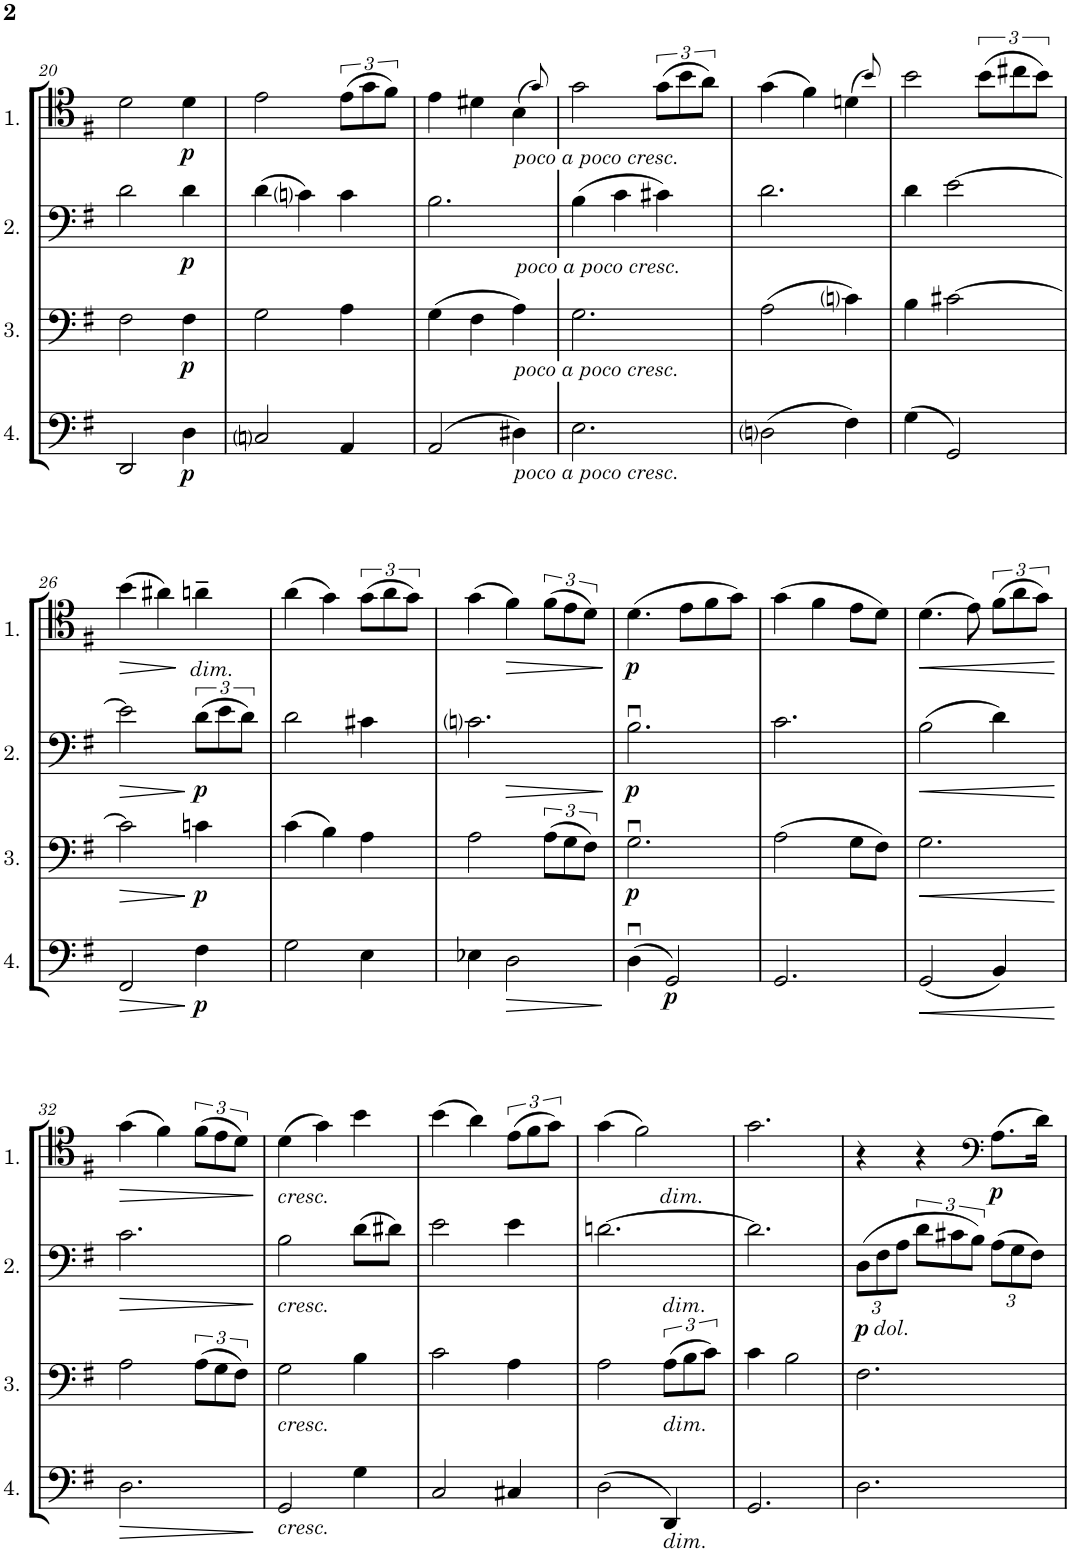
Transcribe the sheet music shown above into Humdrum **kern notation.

**kern	**dynam	**kern	**dynam	**kern	**dynam	**kern	**dynam
*part4	*part4	*part3	*part3	*part2	*part2	*part1	*part1
*staff4	*staff4	*staff3	*staff3	*staff2	*staff2	*staff1	*staff1
*I"Cello 4	*	*I"Cello 3	*	*I"Cello 2	*	*I"Cello 1	*
!!LO:PB:g=z
*clefF4	*	*clefF4	*	*clefF4	*	*clefC4	*
*k[f#]	*	*k[f#]	*	*k[f#]	*	*k[f#]	*
*M3/4	*	*M3/4	*	*M3/4	*	*M3/4	*
=20	=20	=20	=20	=20	=20	=20	=20
2DD/	.	2F#\	.	2d\	.	2d\	.
!	!LO:DY:b	!	!LO:DY:b	!	!LO:DY:b	!	!LO:DY:b
4D\	p	4F#\	p	4d\	p	4d\	p
=21	=21	=21	=21	=21	=21	=21	=21
2Cni/	.	2G\	.	(4d\	.	2e\	.
.	.	.	.	4cni\)	.	.	.
4AA/	.	4A\	.	4c\	.	(12e\L	.
.	.	.	.	.	.	12g\	.
.	.	.	.	.	.	12f#\J)	.
=22	=22	=22	=22	=22	=22	=22	=22
!	!	!	!	!LO:TX:b:i:t=poco a poco cresc.	!	!	!
(2AA/	.	(4G\	.	2.B\	.	4e\	.
.	.	4F#\	.	.	.	4d#X\	.
!	!	!	!	!	!	!LO:TX:b:i:t=poco a poco cresc.	!
!	!	!LO:TX:b:i:t=poco a poco cresc.	!	!	!	!	!
!LO:TX:b:i:t=poco a poco cresc.	!	!	!	!	!	!	!
4D#X\)	.	4A\)	.	.	.	(4B\	.
.	.	.	.	.	.	8qg/)	.
=23	=23	=23	=23	=23	=23	=23	=23
2.E\	.	2.G\	.	(4B\	.	2g\	.
.	.	.	.	4c\	.	.	.
.	.	.	.	4c#X\)	.	(12g\L	.
.	.	.	.	.	.	12b\	.
.	.	.	.	.	.	12a\J)	.
=24	=24	=24	=24	=24	=24	=24	=24
(2Dni\	.	(2A\	.	2.d\	.	(4g\	.
.	.	.	.	.	.	4f#\)	.
4F#\)	.	4cni\)	.	.	.	(4dn\	.
.	.	.	.	.	.	8qb/)	.
=25	=25	=25	=25	=25	=25	=25	=25
(4G\	.	4B\	.	4d\	.	2b\	.
2GG/)	.	[2c#X\	.	[2e\	.	.	.
.	.	.	.	.	.	(12b\L	.
.	.	.	.	.	.	12cc#X\	.
.	.	.	.	.	.	12b\J)	.
!!LO:LB:g=z
=26	=26	=26	=26	=26	=26	=26	=26
!	!LO:HP:b	!	!LO:HP:b	!	!LO:HP:b	!	!LO:HP:b
2FF#/	>	2c#\]	>	2e\]	>	(4b\	>
.	.	.	.	.	.	4a#X\)	.
!	!	!	!	!	!	!LO:TX:b:i:t=dim.	!
!	!LO:DY:b	!	!LO:DY:b	!	!LO:DY:n=1:b	!	!
4F#\	p	4cn\	p	(12d\L	] p	4an~\	]
.	.	.	.	12e\	.	.	.
.	.	.	.	12d\J)	.	.	.
=27	=27	=27	=27	=27	=27	=27	=27
2G\	.	(4c\	.	2d\	.	(4a\	.
.	.	4B\)	.	.	.	4g\)	.
4E\	.	4A\	.	4c#X\	.	(12g\L	.
.	.	.	.	.	.	12a\	.
.	.	.	.	.	.	12g\J)	.
=28	=28	=28	=28	=28	=28	=28	=28
4E-X\	.	2A\	.	2.cni\	.	(4g\	.
!	!LO:HP:b	!	!	!	!	!	!LO:HP:b
2D\	>	.	.	.	.	4f#\)	>
.	.	(12A\L	.	.	.	(12f#\L	.
.	.	12G\	.	.	.	12e\	.
.	.	12F#\J)	.	.	.	12d\J)	.
.	]	.	.	.	.	.	]
=29	=29	=29	=29	=29	=29	=29	=29
!	!	!	!LO:DY:b	!	!LO:HP:b	!	!
!	!	!	!	!	!LO:DY:n=1:b	!	!LO:DY:b
(4Du\	.	2.Gu\	p	2.Bu\	> p	(4.d\	p
!	!LO:DY:b	!	!	!	!	!	!
2GG/)	p	.	.	.	.	.	.
.	.	.	.	.	.	8e\L	.
.	.	.	.	.	.	8f#\	.
.	.	.	.	.	.	8g\J)	.
=30	=30	=30	=30	=30	=30	=30	=30
2.GG/	.	(2A\	.	2.c\	.	(4g\	.
.	.	.	.	.	.	4f#\	.
.	.	8G\L	.	.	.	8e\L	.
.	.	8F#\J)	.	.	.	8d\J)	.
=31	=31	=31	=31	=31	=31	=31	=31
!	!LO:HP:b	!	!	!	!LO:HP:b	!	!LO:HP:b
(2GG/	<	2.G\	.	(2B\	<	(4.d\	<
.	.	.	.	.	.	8e\)	.
4BB/)	.	.	.	4d\)	.	(12f#\L	.
.	.	.	.	.	.	12a\	.
.	.	.	.	.	.	12g\J)	.
.	]	.	]	.	]	.	[
!!LO:LB:g=z
=32	=32	=32	=32	=32	=32	=32	=32
!	!	!	!	!	!	!	!LO:HP:b
2.D\	.	2A\	.	2.c\	.	(4g\	>
.	.	.	.	.	.	4f#\)	.
.	.	(12A\L	.	.	.	(12f#\L	.
.	.	12G\	.	.	.	12e\	.
.	.	12F#\J)	.	.	.	12d\J)	.
.	[	.	.	.	[	.	]
=33	=33	=33	=33	=33	=33	=33	=33
!	!	!	!	!	!	!LO:TX:b:i:t=cresc.	!
!	!	!	!	!LO:TX:b:i:t=cresc.	!	!	!
!	!	!LO:TX:b:i:t=cresc.	!	!	!	!	!
!LO:TX:b:i:t=cresc.	!	!	!	!	!	!	!
2GG/	.	2G\	.	2B\	.	(4d\	.
.	.	.	.	.	.	4g\)	.
4G\	.	4B\	.	(8d\L	.	4b\	.
.	.	.	.	8d#X\J)	.	.	.
=34	=34	=34	=34	=34	=34	=34	=34
2C/	.	2c\	.	2e\	.	(4b\	.
.	.	.	.	.	.	4a\)	.
4C#X/	.	4A\	.	4e\	.	(12e\L	.
.	.	.	.	.	.	12f#\	.
.	.	.	.	.	.	12g\J)	.
=35	=35	=35	=35	=35	=35	=35	=35
!	!	!	!	!LO:TX:b:i:t=dim.	!	!	!
*^	*	*	*	*	*	*	*
(2D\	4ryy	.	2A\	.	[2.dn\	.	(4g\	.
!	!	!	!	!	!	!	!LO:TX:b:i:t=dim.	!
!	!LO:TX:b:i:t=dim.	!	!	!	!	!	!	!
.	2ryy	.	.	.	.	.	2f#\)	.
!	!	!	!LO:TX:b:i:t=dim.	!	!	!	!	!
4DD/)	.	.	(12A\L	.	.	.	.	.
.	.	.	12B\	.	.	.	.	.
.	.	.	12c\J)	.	.	.	.	.
*v	*v	*	*	*	*	*	*	*
=36	=36	=36	=36	=36	=36	=36	=36
2.GG/	.	4c\	.	2.d\]	.	2.g\	.
.	.	2B\	.	.	.	.	.
=37	=37	=37	=37	=37	=37	=37	=37
*	*	*	*	*Xbrackettup	*	*	*
!	!	!	!	!	!LO:DY:b	!	!
!	!	!	!	!	!LO:DY:n=1:b	!	!
2.D\	.	2.F#\	.	(12D\L	p other-dynamics	4r	.
.	.	.	.	12F#\	.	.	.
.	.	.	.	12A\J	.	.	.
*	*	*	*	*brackettup	*	*	*
.	.	.	.	12d\L	.	4r	.
.	.	.	.	12c#X\	.	.	.
.	.	.	.	12B\J)	.	.	.
*	*	*	*	*	*	*clefF4	*
*	*	*	*	*Xbrackettup	*	*	*
!	!	!	!	!	!	!	!LO:DY:b
.	.	.	.	(12A\L	.	(8.A\L	p
.	.	.	.	12G\	.	.	.
.	.	.	.	12F#\J)	.	.	.
.	.	.	.	.	.	16d\Jk)	.
=	=	=	=	=	=	=	=
*-	*-	*-	*-	*-	*-	*-	*-
